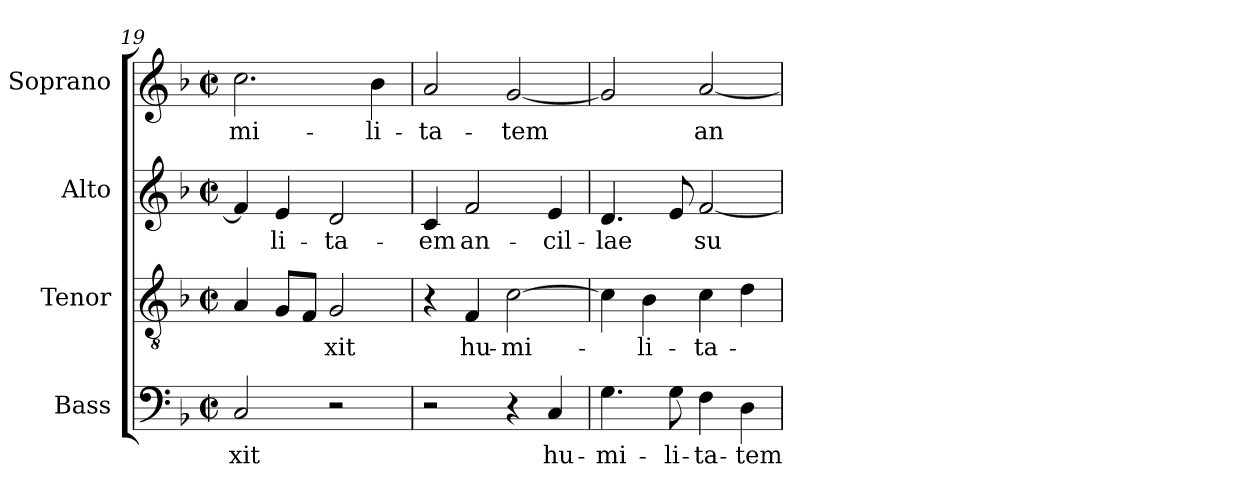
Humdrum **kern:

**kern	**text	**kern	**text	**kern	**text	**kern	**text
*part4	*part4	*part3	*part3	*part2	*part2	*part1	*part1
*staff4	*staff4	*staff3	*staff3	*staff2	*staff2	*staff1	*staff1
*I"Bass	*	*I"Tenor	*	*I"Alto	*	*I"Soprano	*
*I'B	*	*I'T	*	*I'A	*	*I'S	*
*clefF4	*	*clefGv2	*	*clefG2	*	*clefG2	*
*k[b-]	*	*k[b-]	*	*k[b-]	*	*k[b-]	*
*F:	*	*F:	*	*F:	*	*F:	*
*M2/2	*	*M2/2	*	*M2/2	*	*M2/2	*
*met(c|)	*	*met(c|)	*	*met(c|)	*	*met(c|)	*
=19	=19	=19	=19	=19	=19	=19	=19
2C/	-xit	4A/	.	4f/]	.	2.cc\	-mi-
.	.	8G/L	.	4e/	-li-	.	.
.	.	8F/J	.	.	.	.	.
2r	.	2G/	-xit	2d/	-ta-	.	.
.	.	.	.	.	.	4b-\	-li-
=20	=20	=20	=20	=20	=20	=20	=20
2r	.	4r	.	4c/	-em	2a/	-ta-
.	.	4F/	hu-	2f/	an-	.	.
4r	.	[2c\	-mi-	.	.	[2g/	-tem
4C/	hu-	.	.	4e/	-cil-	.	.
!!LO:PB:g=z
=21	=21	=21	=21	=21	=21	=21	=21
4.G\	-mi-	4c\]	.	4.d/	-lae	2g/]	.
.	.	4B-\	-li-	.	.	.	.
8G\	-li-	.	.	8e/	.	.	.
4F\	-ta-	4c\	-ta-	[2f/	su-	[2a/	an-
4D\	-tem	4d\	.	.	.	.	.
=	=	=	=	=	=	=	=
*-	*-	*-	*-	*-	*-	*-	*-
